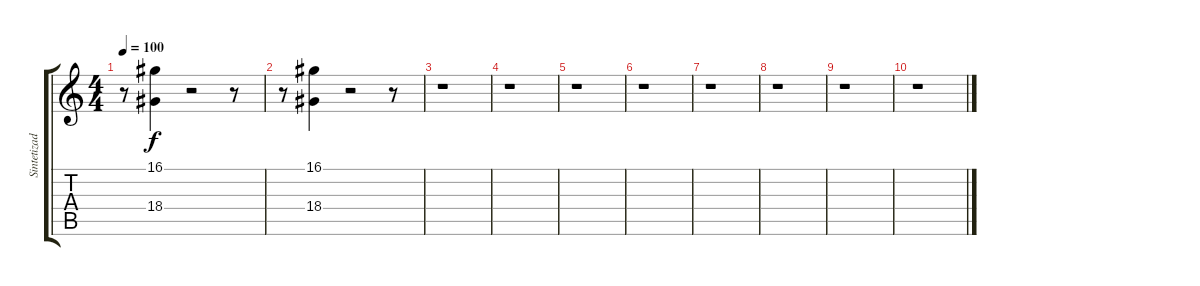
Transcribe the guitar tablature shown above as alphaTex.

\track ("Sintetizador" "Sintetizad") {instrument fx5brightness}
\staff {score tabs}
\tuning (E4 B3 G3 D3 A2 E2) {hide}
\ts (4 4)
\tempo 100
\clef g2
\ks c
r.8{dy f} (16.1 18.4).4 r.2 r.8 |
r.8 (16.1 18.4).4 r.2 r.8 |
r.1 |
r.1 |
r.1 |
r.1 |
r.1 |
r.1 |
r.1 |
r.1
